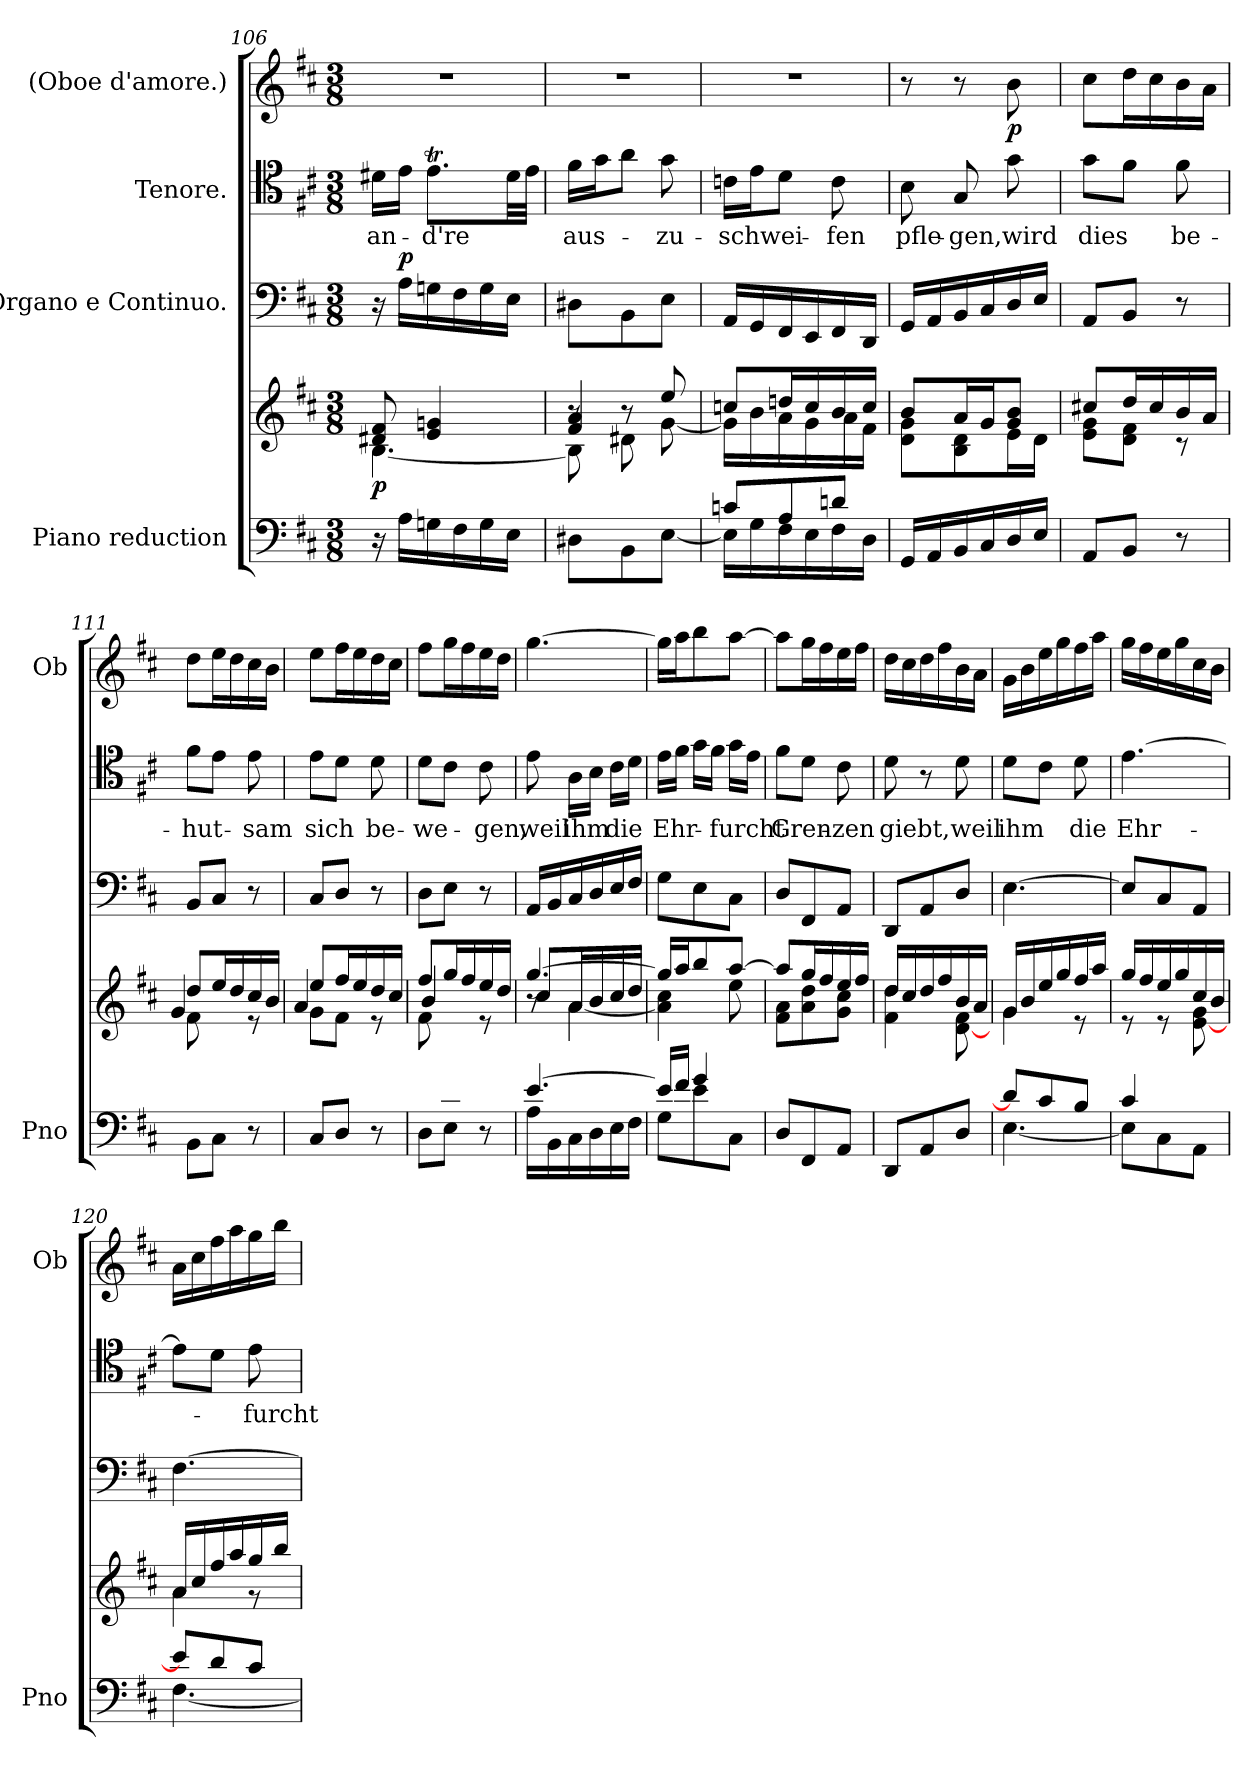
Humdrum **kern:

**kern	**kern	**dynam	**kern	**dynam	**kern	**text	**kern	**dynam
*part4	*part4	*part4	*part3	*part3	*part2	*part2	*part1	*part1
*staff5	*staff4	*staff4/5	*staff3	*staff3	*staff2	*staff2	*staff1	*staff1
*I"Piano reduction	*	*	*I"Organo e  Continuo.	*	*I"Tenore.	*	*I"(Oboe d'amore.)	*
*I'Pno	*	*	*	*	*	*	*I'Ob	*
*clefF4	*clefG2	*	*clefF4	*	*clefC4	*	*clefG2	*
*k[f#c#]	*k[f#c#]	*	*k[f#c#]	*	*k[f#c#]	*	*k[f#c#]	*
*D:	*D:	*	*D:	*	*D:	*	*D:	*
*M3/8	*M3/8	*	*M3/8	*	*M3/8	*	*M3/8	*
=106	=106	=106	=106	=106	=106	=106	=106	=106
*	*^	*	*	*	*	*	*	*
!	!	!	!LO:DY:b	!	!	!	!LO:LY:b	!	!
16r	8d#X/ 8f#/	[4.B\	p	16r	.	16d#X\LL	an-	4.r	.
!	!	!	!	!	!LO:DY:a	!	!	!	!
16A\LL	.	.	.	16A\LL	p	16e\JJ	.	.	.
!	!	!	!	!	!	!	!LO:LY:b	!	!
16Gn\	4e/ 4gn/	.	.	16Gn\	.	8.eT\L	-d're	.	.
16F#\	.	.	.	16F#\	.	.	.	.	.
16G\	.	.	.	16G\	.	.	.	.	.
16E\JJ	.	.	.	16E\JJ	.	32d#\LL	.	.	.
.	.	.	.	.	.	32e\JJJ	.	.	.
=107	=107	=107	=107	=107	=107	=107	=107	=107	=107
*^	*	*^	*	*	*	*	*	*	*
!	!	!	!	!	!	!	!	!	!LO:LY:b	!	!
4ryy	8D#X\L	8r	4f#/ 4a/	8B\L]	.	8D#X\L	.	16f#\LL	aus-	4.r	.
.	.	.	.	.	.	.	.	16g\J	.	.	.
.	8BB\	8r	.	8d#X\	.	8BB\	.	8a\J	.	.	.
!	!	!	!	!	!	!	!	!	!LO:LY:b	!	!
8B/J	[8E\J	8ee/	[8g\	8ryy	.	8E\J	.	8g\	-zu-	.	.
=108	=108	=108	=108	=108	=108	=108	=108	=108	=108	=108	=108
!	!	!	!	!	!	!	!	!	!LO:LY:b	!	!
*	*	*	*v	*v	*	*	*	*	*	*	*
8cn/L	16E\LL]	8ccn/L	16g\LL]	.	16AA/LL	.	16cn\LL	-schwei-	4.r	.
.	16G\	.	16b\	.	16GG/	.	16e\J	.	.	.
8A/	16F#\	16ddn/L	16a\	.	16FF#/	.	8d\J	.	.	.
.	16E\	16cc/	16g\	.	16EE/	.	.	.	.	.
!	!	!	!	!	!	!	!	!LO:LY:b	!	!
8dn/J	16F#\	16b/	16a\	.	16FF#/	.	8c\	-fen	.	.
.	16D\JJ	16cc/JJ	16f#\JJ	.	16DD/JJ	.	.	.	.	.
=109	=109	=109	=109	=109	=109	=109	=109	=109	=109	=109
!	!	!	!	!	!	!	!	!LO:LY:b	!	!
*v	*v	*	*	*	*	*	*	*	*	*
16GG/LL	8b/L	8d\ 8g\L	.	16GG/LL	.	8B\	pfle-	8r	.
16AA/	.	.	.	16AA/	.	.	.	.	.
!	!	!	!	!	!	!	!LO:LY:b	!	!
16BB/	16a/L	8B\ 8d\	.	16BB/	.	8G/	-gen,	8r	.
16C#/	16g/J	.	.	16C#/	.	.	.	.	.
!	!	!	!	!	!	!	!LO:LY:b	!	!LO:DY:b
16D/	8g/ 8b/J	16e\L	.	16D/	.	8g\	wird	8b\	p
16E/JJ	.	16d\JJ	.	16E/JJ	.	.	.	.	.
=110	=110	=110	=110	=110	=110	=110	=110	=110	=110
!	!	!	!	!	!	!	!LO:LY:b	!	!
8AA/L	8cc#X/L	8e\ 8g\L	.	8AA/L	.	8g\L	dies	8cc#\L	.
8BB/J	16dd/L	8d\ 8f#\J	.	8BB/J	.	8f#\J	.	16dd\L	.
.	16cc#/	.	.	.	.	.	.	16cc#\	.
!	!	!	!	!	!	!	!LO:LY:b	!	!
8r	16b/	8r	.	8r	.	8f#\	be-	16b\	.
.	16a/JJ	.	.	.	.	.	.	16a\JJ	.
!!LO:PB:g=z
=111	=111	=111	=111	=111	=111	=111	=111	=111	=111
*^	*	*^	*	*	*	*	*	*	*
!	!	!	!	!	!	!	!	!	!LO:LY:b	!	!
8ryy	8BB\L	8dd/L	8f#\L	4g/	.	8BB/L	.	8f#\L	-hut-	8dd\L	.
8A/J	8C#\J	16ee/L	8ryy	.	.	8C#/J	.	8e\J	.	16ee\L	.
.	.	16dd/	.	.	.	.	.	.	.	16dd\	.
!	!	!	!	!	!	!	!	!	!LO:LY:b	!	!
8ryy	8r	16cc#/	8r	8ryy	.	8r	.	8e\	-sam	16cc#\	.
.	.	16b/JJ	.	.	.	.	.	.	.	16b\JJ	.
*v	*v	*	*	*	*	*	*	*	*	*	*
=112	=112	=112	=112	=112	=112	=112	=112	=112	=112	=112
!	!	!	!	!	!	!	!	!LO:LY:b	!	!
8C#/L	8ee/L	8g\L	4a/	.	8C#/L	.	8e\L	sich	8ee\L	.
8D/J	16ff#/L	8f#\J	.	.	8D/J	.	8d\J	.	16ff#\L	.
.	16ee/	.	.	.	.	.	.	.	16ee\	.
!	!	!	!	!	!	!	!	!LO:LY:b	!	!
8r	16dd/	8r	8ryy	.	8r	.	8d\	be-	16dd\	.
.	16cc#/JJ	.	.	.	.	.	.	.	16cc#\JJ	.
=113	=113	=113	=113	=113	=113	=113	=113	=113	=113	=113
*^	*	*	*	*	*	*	*	*	*	*
!	!	!	!	!	!	!	!	!	!LO:LY:b	!	!
8ryy	8D\L	8ff#/L	8f#\L	4b/	.	8D\L	.	8d\L	we-	8ff#\L	.
8c#/J	8E\J	16gg/L	8ryy	.	.	8E\J	.	8c#\J	.	16gg\L	.
.	.	16ff#/	.	.	.	.	.	.	.	16ff#\	.
!	!	!	!	!	!	!	!	!	!LO:LY:b	!	!
8ryy	8r	16ee/	8r	8ryy	.	8r	.	8c#\	-gen,	16ee\	.
.	.	16dd/JJ	.	.	.	.	.	.	.	16dd\JJ	.
=114	=114	=114	=114	=114	=114	=114	=114	=114	=114	=114	=114
!	!	!	!	!	!	!	!	!	!LO:LY:b	!	!
[4.e/	16A\LL	[4.gg/	8r	8cc#/L	.	16AA/LL	.	8e\	weil	[4.gg\	.
.	16BB\	.	.	.	.	16BB/	.	.	.	.	.
!	!	!	!	!	!	!	!	!	!LO:LY:b	!	!
.	16C#\	.	[4a\	16a/L	.	16C#/	.	16A\LL	ihm	.	.
.	16D\	.	.	16b/	.	16D/	.	16B\JJ	.	.	.
!	!	!	!	!	!	!	!	!	!LO:LY:b	!	!
.	16E\	.	.	16cc#/	.	16E/	.	16c#\LL	die	.	.
.	16F#\JJ	.	.	16dd/JJ	.	16F#/JJ	.	16d\JJ	.	.	.
=115	=115	=115	=115	=115	=115	=115	=115	=115	=115	=115	=115
!	!	!	!	!	!	!	!	!	!LO:LY:b	!	!
*	*	*	*v	*v	*	*	*	*	*	*	*
16e/LL]	8G\L	16gg/LL]	4a\] 4cc#\	.	8G\L	.	16e\LL	Ehr-	16gg\LL]	.
16f#/JJ	.	16aa/J	.	.	.	.	16f#\JJ	.	16aa\J	.
4g/	8e\	8bb/	.	.	8E\	.	16g\LL	.	8bb\	.
.	.	.	.	.	.	.	16f#\JJ	.	.	.
!	!	!	!	!	!	!	!	!LO:LY:b	!	!
.	8C#\J	[8aa/J	8ee\	.	8C#\J	.	16g\LL	-furcht	[8aa\J	.
.	.	.	.	.	.	.	16e\JJ	.	.	.
*v	*v	*	*	*	*	*	*	*	*	*
=116	=116	=116	=116	=116	=116	=116	=116	=116	=116
!	!	!	!	!	!	!	!LO:LY:b	!	!
8D/L	8aa/L]	8f#\ 8a\L	.	8D/L	.	8f#\L	Gren-	8aa\L]	.
8FF#/	16gg/L	8a\ 8dd\	.	8FF#/	.	8d\J	.	16gg\L	.
.	16ff#/	.	.	.	.	.	.	16ff#\	.
!	!	!	!	!	!	!	!LO:LY:b	!	!
8AA/J	16ee/	8g\ 8cc#\J	.	8AA/J	.	8c#\	-zen	16ee\	.
.	16ff#/JJ	.	.	.	.	.	.	16ff#\JJ	.
!!LO:LB:g=z
=117	=117	=117	=117	=117	=117	=117	=117	=117	=117
!	!	!	!	!	!	!	!LO:LY:b	!	!
8DD/L	16dd/LL	4f#\ 4dd\	.	8DD/L	.	8d\	giebt,	16dd\LL	.
.	16cc#/	.	.	.	.	.	.	16cc#\	.
8AA/	16dd/	.	.	8AA/	.	8r	.	16dd\	.
.	16ff#/	.	.	.	.	.	.	16ff#\	.
!	!	!	!	!	!	!	!LO:LY:b	!	!
8D/J	16b/	[8d\ 8f#\	.	8D/J	.	8d\	weil	16b\	.
.	16a/JJ	.	.	.	.	.	.	16a\JJ	.
=118	=118	=118	=118	=118	=118	=118	=118	=118	=118
*^	*	*	*	*	*	*	*	*	*
!	!	!	!	!	!	!	!	!LO:LY:b	!	!
8d/L]	[4.E\	16g/LL	4g\	.	[4.E\	.	8d\L	ihm	16g\LL	.
.	.	16b/	.	.	.	.	.	.	16b\	.
8c#/	.	16ee/	.	.	.	.	8c#\J	.	16ee\	.
.	.	16gg/	.	.	.	.	.	.	16gg\	.
!	!	!	!	!	!	!	!	!LO:LY:b	!	!
8B/J	.	16ff#/	8r	.	.	.	8d\	die	16ff#\	.
.	.	16aa/JJ	.	.	.	.	.	.	16aa\JJ	.
=119	=119	=119	=119	=119	=119	=119	=119	=119	=119	=119
!	!	!	!	!	!	!	!	!LO:LY:b	!	!
4c#/	8E\L]	16gg/LL	8r	.	8E/L]	.	[4.e\	Ehr-	16gg\LL	.
.	.	16ff#/	.	.	.	.	.	.	16ff#\	.
.	8C#\	16ee/	8r	.	8C#/	.	.	.	16ee\	.
.	.	16gg/	.	.	.	.	.	.	16gg\	.
8ryy	8AA\J	16cc#/	[8e\ 8g\	.	8AA/J	.	.	.	16cc#\	.
.	.	16b/JJ	.	.	.	.	.	.	16b\JJ	.
=120	=120	=120	=120	=120	=120	=120	=120	=120	=120	=120
8e/L]	[4.F#\	16a/LL	4a\	.	[4.F#\	.	8e\L]	.	16a\LL	.
.	.	16cc#/	.	.	.	.	.	.	16cc#\	.
8d/	.	16ff#/	.	.	.	.	8d\J	.	16ff#\	.
.	.	16aa/	.	.	.	.	.	.	16aa\	.
!	!	!	!	!	!	!	!	!LO:LY:b	!	!
8c#/J	.	16gg/	8r	.	.	.	8e\	-furcht	16gg\	.
.	.	16bb/JJ	.	.	.	.	.	.	16bb\JJ	.
*v	*v	*	*	*	*	*	*	*	*	*
*	*v	*v	*	*	*	*	*	*	*
=	=	=	=	=	=	=	=	=
*-	*-	*-	*-	*-	*-	*-	*-	*-
